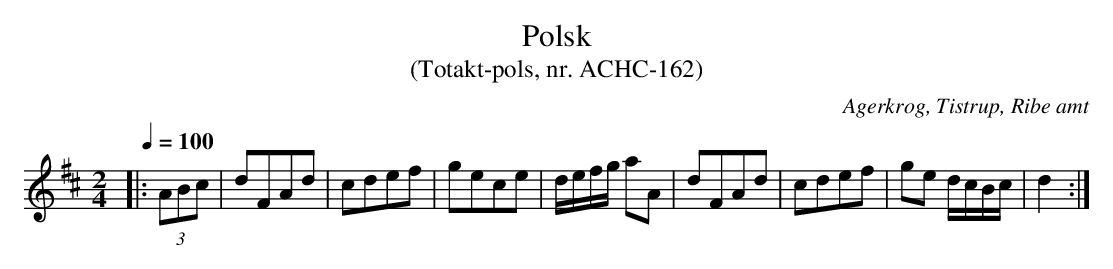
X:1
T:Polsk
T:(Totakt-pols, nr. ACHC-162)
O:Agerkrog, Tistrup, Ribe amt
M:2/4
L:1/8
Q:1/4=100
K:D
|: (3ABc | dFAd | cdef | gece | d/e/f/g/ aA | dFAd | cdef | ge d/c/B/c/ | d2 :|
|:  :|
